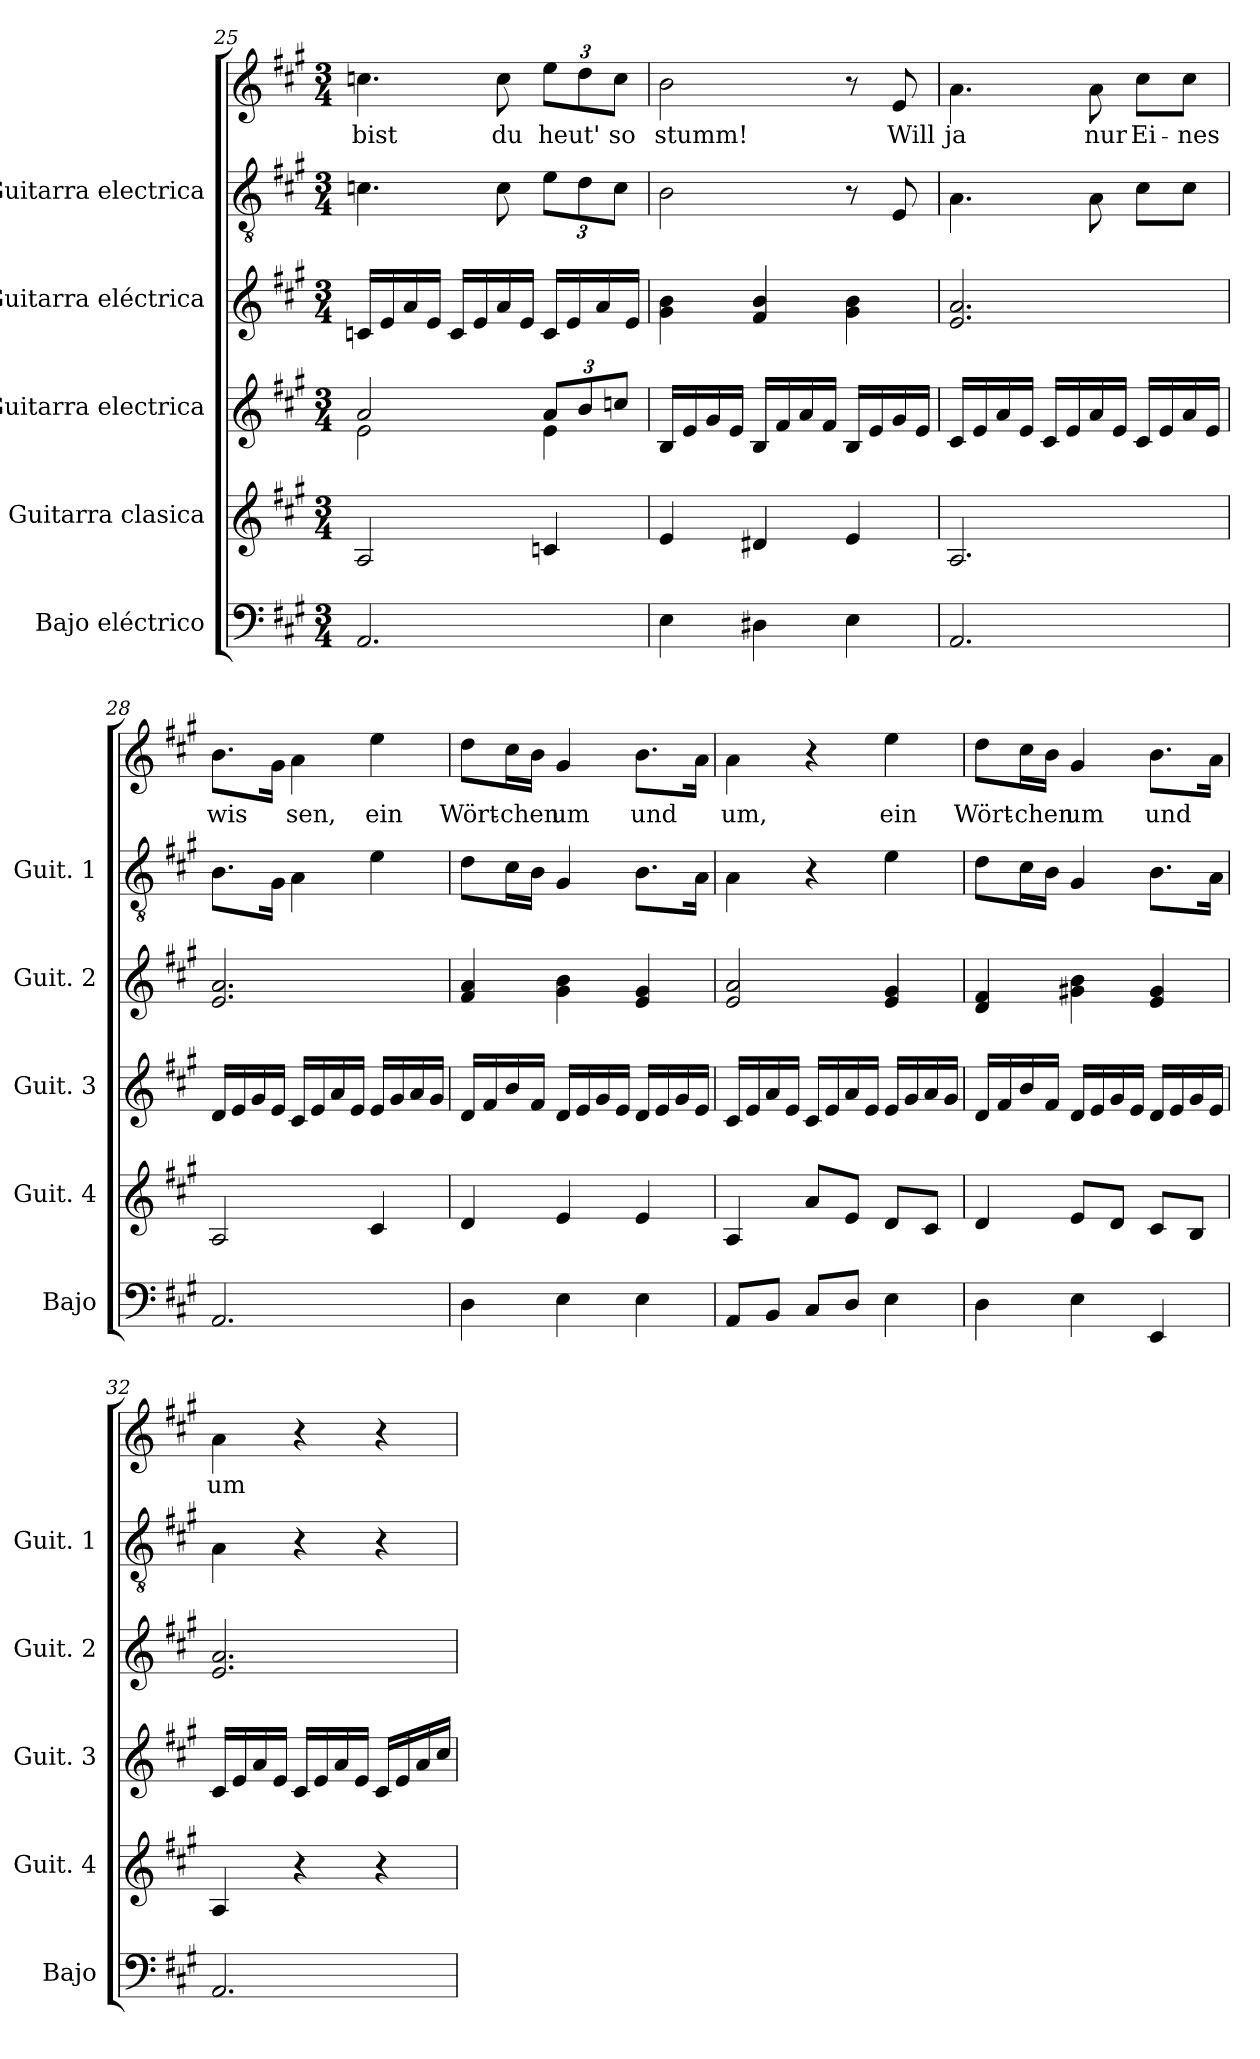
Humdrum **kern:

**kern	**kern	**kern	**kern	**kern	**kern	**text
*part6	*part5	*part4	*part3	*part2	*part1	*part1
*staff6	*staff5	*staff4	*staff3	*staff2	*staff1	*staff1
*I"Bajo eléctrico	*I"Guitarra clasica	*I"Guitarra electrica	*I"Guitarra eléctrica	*I"Guitarra  electrica	*	*
*I'Bajo	*I'Guit. 4	*I'Guit. 3	*I'Guit. 2	*I'Guit. 1	*	*
!!LO:PB:g=z
*clefF4	*clefG2	*clefG2	*clefG2	*clefGv2	*clefG2	*
*ITrd7c12	*ITrd7c12	*ITrd7c12	*	*ITrd-7c-12	*	*
*k[f#c#g#]	*k[f#c#g#]	*k[f#c#g#]	*k[f#c#g#]	*k[f#c#g#]	*k[f#c#g#]	*
*A:	*A:	*A:	*A:	*	*A:	*
*M3/4	*M3/4	*M3/4	*M3/4	*M3/4	*M3/4	*
=25	=25	=25	=25	=25	=25	=25
*	*	*^	*	*	*	*
!	!	!	!	!	!	!	!LO:LY:b
2.AAA/	2AA/	2A/	2E\	16cn/LL	4.ccn\	4.ccn\	bist
.	.	.	.	16e/	.	.	.
.	.	.	.	16a/	.	.	.
.	.	.	.	16e/JJ	.	.	.
.	.	.	.	16c/LL	.	.	.
.	.	.	.	16e/	.	.	.
!	!	!	!	!	!	!	!LO:LY:b
.	.	.	.	16a/	8cc\	8cc\	du
.	.	.	.	16e/JJ	.	.	.
*	*	*Xbrackettup	*	*	*Xbrackettup	*Xbrackettup	*
!	!	!	!	!	!	!	!LO:LY:b
.	4Cn/	12A/L	4E\	16c/LL	12ee\L	12ee\L	heut'
.	.	.	.	16e/	.	.	.
.	.	12B/	.	.	12dd\	12dd\	.
.	.	.	.	16a/	.	.	.
!	!	!	!	!	!	!	!LO:LY:b
.	.	12cn/J	.	.	12cc\J	12cc\J	so
.	.	.	.	16e/JJ	.	.	.
*	*	*v	*v	*	*	*	*
=26	=26	=26	=26	=26	=26	=26
!	!	!	!	!	!	!LO:LY:b
4EE\	4E/	16BB/LL	4g#\ 4b\	2b\	2b\	stumm!
.	.	16E/	.	.	.	.
.	.	16G#/	.	.	.	.
.	.	16E/JJ	.	.	.	.
4DD#X\	4D#X/	16BB/LL	4f#/ 4b/	.	.	.
.	.	16F#/	.	.	.	.
.	.	16A/	.	.	.	.
.	.	16F#/JJ	.	.	.	.
4EE\	4E/	16BB/LL	4g#\ 4b\	8r	8r	.
.	.	16E/	.	.	.	.
!	!	!	!	!	!	!LO:LY:b
.	.	16G#/	.	8e/	8e/	Will
.	.	16E/JJ	.	.	.	.
=27	=27	=27	=27	=27	=27	=27
!	!	!	!	!	!	!LO:LY:b
2.AAA/	2.AA/	16C#/LL	2.e/ 2.a/	4.a\	4.a\	ja
.	.	16E/	.	.	.	.
.	.	16A/	.	.	.	.
.	.	16E/JJ	.	.	.	.
.	.	16C#/LL	.	.	.	.
.	.	16E/	.	.	.	.
!	!	!	!	!	!	!LO:LY:b
.	.	16A/	.	8a\	8a\	nur
.	.	16E/JJ	.	.	.	.
!	!	!	!	!	!	!LO:LY:b
.	.	16C#/LL	.	8cc#\L	8cc#\L	Ei-
.	.	16E/	.	.	.	.
!	!	!	!	!	!	!LO:LY:b
.	.	16A/	.	8cc#\J	8cc#\J	-nes
.	.	16E/JJ	.	.	.	.
=28	=28	=28	=28	=28	=28	=28
!	!	!	!	!	!	!LO:LY:b
2.AAA/	2AA/	16D/LL	2.e/ 2.a/	8.b\L	8.b\L	wis
.	.	16E/	.	.	.	.
.	.	16G#/	.	.	.	.
.	.	16E/JJ	.	16g#\Jk	16g#\Jk	.
!	!	!	!	!	!	!LO:LY:b
.	.	16C#/LL	.	4a\	4a\	sen,
.	.	16E/	.	.	.	.
.	.	16A/	.	.	.	.
.	.	16E/JJ	.	.	.	.
!	!	!	!	!	!	!LO:LY:b
.	4C#/	16E/LL	.	4ee\	4ee\	ein
.	.	16G#/	.	.	.	.
.	.	16A/	.	.	.	.
.	.	16G#/JJ	.	.	.	.
!!LO:LB:g=z
=29	=29	=29	=29	=29	=29	=29
!	!	!	!	!	!	!LO:LY:b
4DD\	4D/	16D/LL	4f#/ 4a/	8dd\L	8dd\L	Wört-
.	.	16F#/	.	.	.	.
!	!	!	!	!	!	!LO:LY:b
.	.	16B/	.	16cc#\L	16cc#\L	-chen
.	.	16F#/JJ	.	16b\JJ	16b\JJ	.
!	!	!	!	!	!	!LO:LY:b
4EE\	4E/	16D/LL	4g#\ 4b\	4g#/	4g#/	um
.	.	16E/	.	.	.	.
.	.	16G#/	.	.	.	.
.	.	16E/JJ	.	.	.	.
!	!	!	!	!	!	!LO:LY:b
4EE\	4E/	16D/LL	4e/ 4g#/	8.b\L	8.b\L	und
.	.	16E/	.	.	.	.
.	.	16G#/	.	.	.	.
.	.	16E/JJ	.	16a\Jk	16a\Jk	.
=30	=30	=30	=30	=30	=30	=30
!	!	!	!	!	!	!LO:LY:b
8AAA/L	4AA/	16C#/LL	2e/ 2a/	4a\	4a\	um,
.	.	16E/	.	.	.	.
8BBB/J	.	16A/	.	.	.	.
.	.	16E/JJ	.	.	.	.
8CC#/L	8A/L	16C#/LL	.	4r	4r	.
.	.	16E/	.	.	.	.
8DD/J	8E/J	16A/	.	.	.	.
.	.	16E/JJ	.	.	.	.
!	!	!	!	!	!	!LO:LY:b
4EE\	8D/L	16E/LL	4e/ 4g#/	4ee\	4ee\	ein
.	.	16G#/	.	.	.	.
.	8C#/J	16A/	.	.	.	.
.	.	16G#/JJ	.	.	.	.
=31	=31	=31	=31	=31	=31	=31
!	!	!	!	!	!	!LO:LY:b
4DD\	4D/	16D/LL	4d/ 4f#/	8dd\L	8dd\L	Wört-
.	.	16F#/	.	.	.	.
!	!	!	!	!	!	!LO:LY:b
.	.	16B/	.	16cc#\L	16cc#\L	-chen
.	.	16F#/JJ	.	16b\JJ	16b\JJ	.
!	!	!	!	!	!	!LO:LY:b
4EE\	8E/L	16D/LL	4g#X\ 4b\	4g#/	4g#/	um
.	.	16E/	.	.	.	.
.	8D/J	16G#/	.	.	.	.
.	.	16E/JJ	.	.	.	.
!	!	!	!	!	!	!LO:LY:b
4EEE/	8C#/L	16D/LL	4e/ 4g#/	8.b\L	8.b\L	und
.	.	16E/	.	.	.	.
.	8BB/J	16G#/	.	.	.	.
.	.	16E/JJ	.	16a\Jk	16a\Jk	.
=32	=32	=32	=32	=32	=32	=32
!	!	!	!	!	!	!LO:LY:b
2.AAA/	4AA/	16C#/LL	2.e/ 2.a/	4a\	4a\	um
.	.	16E/	.	.	.	.
.	.	16A/	.	.	.	.
.	.	16E/JJ	.	.	.	.
.	4r	16C#/LL	.	4r	4r	.
.	.	16E/	.	.	.	.
.	.	16A/	.	.	.	.
.	.	16E/JJ	.	.	.	.
.	4r	16C#/LL	.	4r	4r	.
.	.	16E/	.	.	.	.
.	.	16A/	.	.	.	.
.	.	16c#/JJ	.	.	.	.
=	=	=	=	=	=	=
*-	*-	*-	*-	*-	*-	*-
